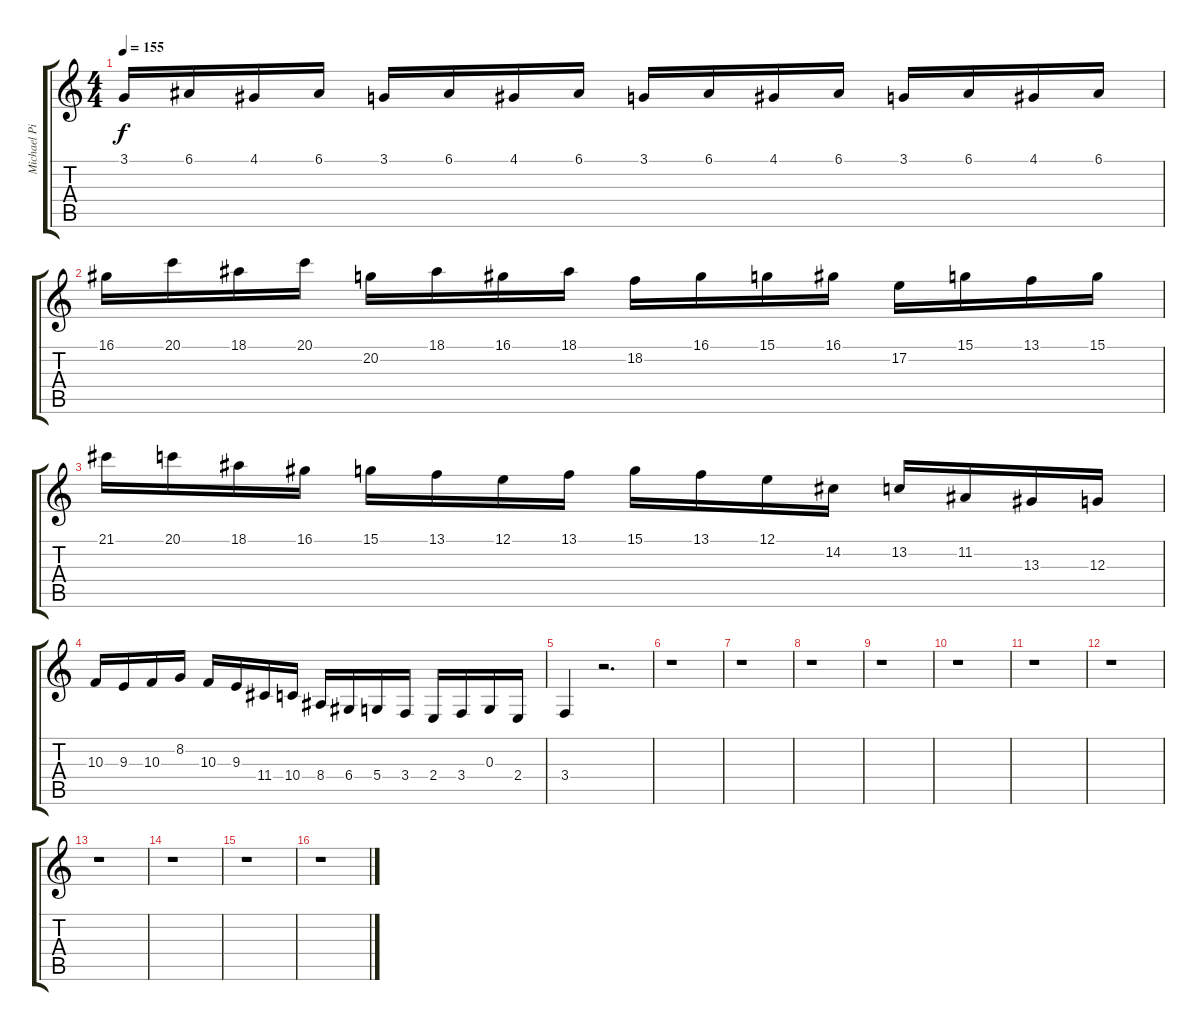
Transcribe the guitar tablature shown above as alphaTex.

\track ("Michael Pinnella" "Michael Pi") {instrument drawbarorgan}
\staff {score tabs}
\tuning (E4 B3 G3 D3 A2 E2) {hide}
\ts (4 4)
\tempo 155
\clef g2
\ks c
3.1.16{dy f} 6.1.16 4.1.16 6.1.16 3.1.16 6.1.16 4.1.16 6.1.16 3.1.16 6.1.16 4.1.16 6.1.16 3.1.16 6.1.16 4.1.16 6.1.16 |
16.1.16 20.1.16 18.1.16 20.1.16 20.2.16 18.1.16 16.1.16 18.1.16 18.2.16 16.1.16 15.1.16 16.1.16 17.2.16 15.1.16 13.1.16 15.1.16 |
21.1.16 20.1.16 18.1.16 16.1.16 15.1.16 13.1.16 12.1.16 13.1.16 15.1.16 13.1.16 12.1.16 14.2.16 13.2.16 11.2.16 13.3.16 12.3.16 |
10.3.16 9.3.16 10.3.16 8.2.16 10.3.16 9.3.16 11.4.16 10.4.16 8.4.16 6.4.16 5.4.16 3.4.16 2.4.16 3.4.16 0.3.16 2.4.16 |
3.4.4{volume 14 balance 8} r.2{d} |
r.1 |
r.1 |
r.1 |
r.1 |
r.1 |
r.1 |
r.1 |
r.1 |
r.1 |
r.1 |
r.1
